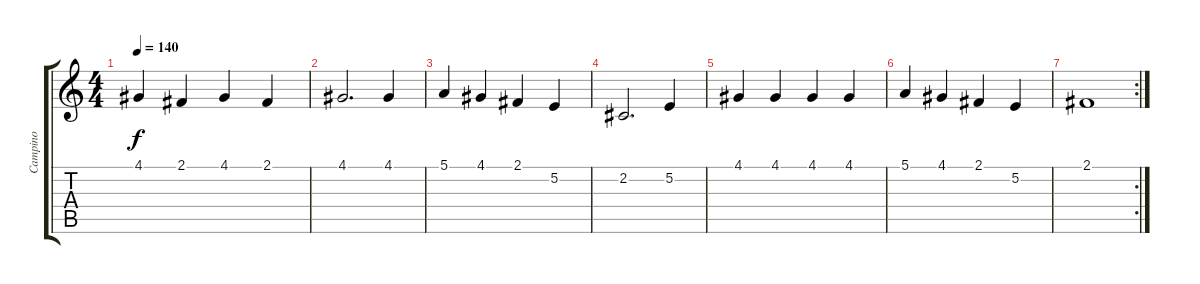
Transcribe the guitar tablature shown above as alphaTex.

\track ("Campino" "Campino") {instrument accordion}
\staff {score tabs}
\tuning (E4 B3 G3 D3 A2 E2) {hide}
\ts (4 4)
\tempo 140
\clef g2
\ks c
4.1.4{dy f} 2.1.4 4.1.4 2.1.4 |
4.1.2{d} 4.1.4 |
5.1.4 4.1.4 2.1.4 5.2.4 |
2.2.2{d} 5.2.4 |
4.1.4 4.1.4 4.1.4 4.1.4 |
5.1.4 4.1.4 2.1.4 5.2.4 |
\rc 2
2.1.1
